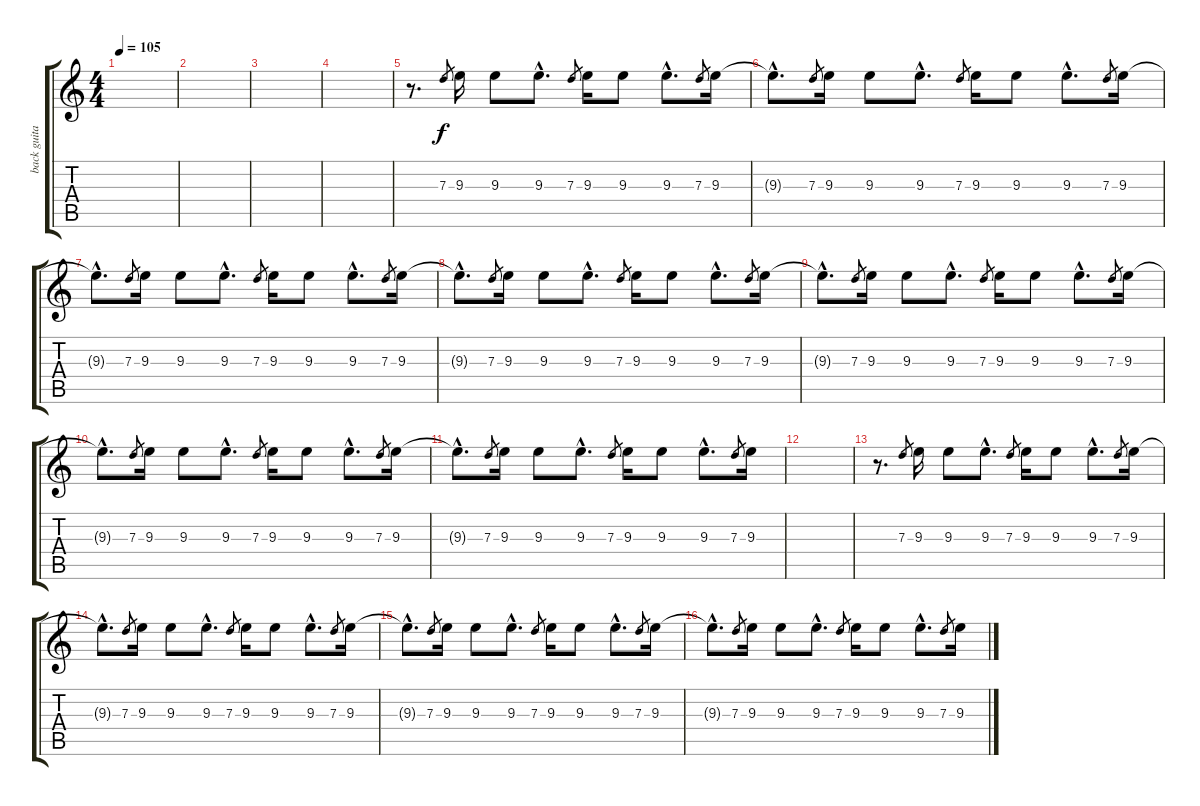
\track ("back guitar" "back guita") {instrument electricguitarjazz}
\staff {score tabs}
\tuning (E4 B3 G3 D3 A2 E2) {hide}
\ts (4 4)
\tempo 105
\clef g2
\ks c
|
|
|
|
r.8{d} 7.3.8{gr} 9.3.16 9.3.8 9.3{hac}.8{d} 7.3.8{gr} 9.3.16 9.3.8 9.3{hac}.8{d} 7.3.8{gr} 9.3.16 |
9.3{hac t}.8{d} 7.3.8{gr} 9.3.16 9.3.8 9.3{hac}.8{d} 7.3.8{gr} 9.3.16 9.3.8 9.3{hac}.8{d} 7.3.8{gr} 9.3.16 |
9.3{hac t}.8{d} 7.3.8{gr} 9.3.16 9.3.8 9.3{hac}.8{d} 7.3.8{gr} 9.3.16 9.3.8 9.3{hac}.8{d} 7.3.8{gr} 9.3.16 |
9.3{hac t}.8{d} 7.3.8{gr} 9.3.16 9.3.8 9.3{hac}.8{d} 7.3.8{gr} 9.3.16 9.3.8 9.3{hac}.8{d} 7.3.8{gr} 9.3.16 |
9.3{hac t}.8{d} 7.3.8{gr} 9.3.16 9.3.8 9.3{hac}.8{d} 7.3.8{gr} 9.3.16 9.3.8 9.3{hac}.8{d} 7.3.8{gr} 9.3.16 |
9.3{hac t}.8{d} 7.3.8{gr} 9.3.16 9.3.8 9.3{hac}.8{d} 7.3.8{gr} 9.3.16 9.3.8 9.3{hac}.8{d} 7.3.8{gr} 9.3.16 |
9.3{hac t}.8{d} 7.3.8{gr} 9.3.16 9.3.8 9.3{hac}.8{d} 7.3.8{gr} 9.3.16 9.3.8 9.3{hac}.8{d} 7.3.8{gr} 9.3.16 |
|
r.8{d} 7.3.8{gr} 9.3.16 9.3.8 9.3{hac}.8{d} 7.3.8{gr} 9.3.16 9.3.8 9.3{hac}.8{d} 7.3.8{gr} 9.3.16 |
9.3{hac t}.8{d} 7.3.8{gr} 9.3.16 9.3.8 9.3{hac}.8{d} 7.3.8{gr} 9.3.16 9.3.8 9.3{hac}.8{d} 7.3.8{gr} 9.3.16 |
9.3{hac t}.8{d} 7.3.8{gr} 9.3.16 9.3.8 9.3{hac}.8{d} 7.3.8{gr} 9.3.16 9.3.8 9.3{hac}.8{d} 7.3.8{gr} 9.3.16 |
9.3{hac t}.8{d} 7.3.8{gr} 9.3.16 9.3.8 9.3{hac}.8{d} 7.3.8{gr} 9.3.16 9.3.8 9.3{hac}.8{d} 7.3.8{gr} 9.3.16
